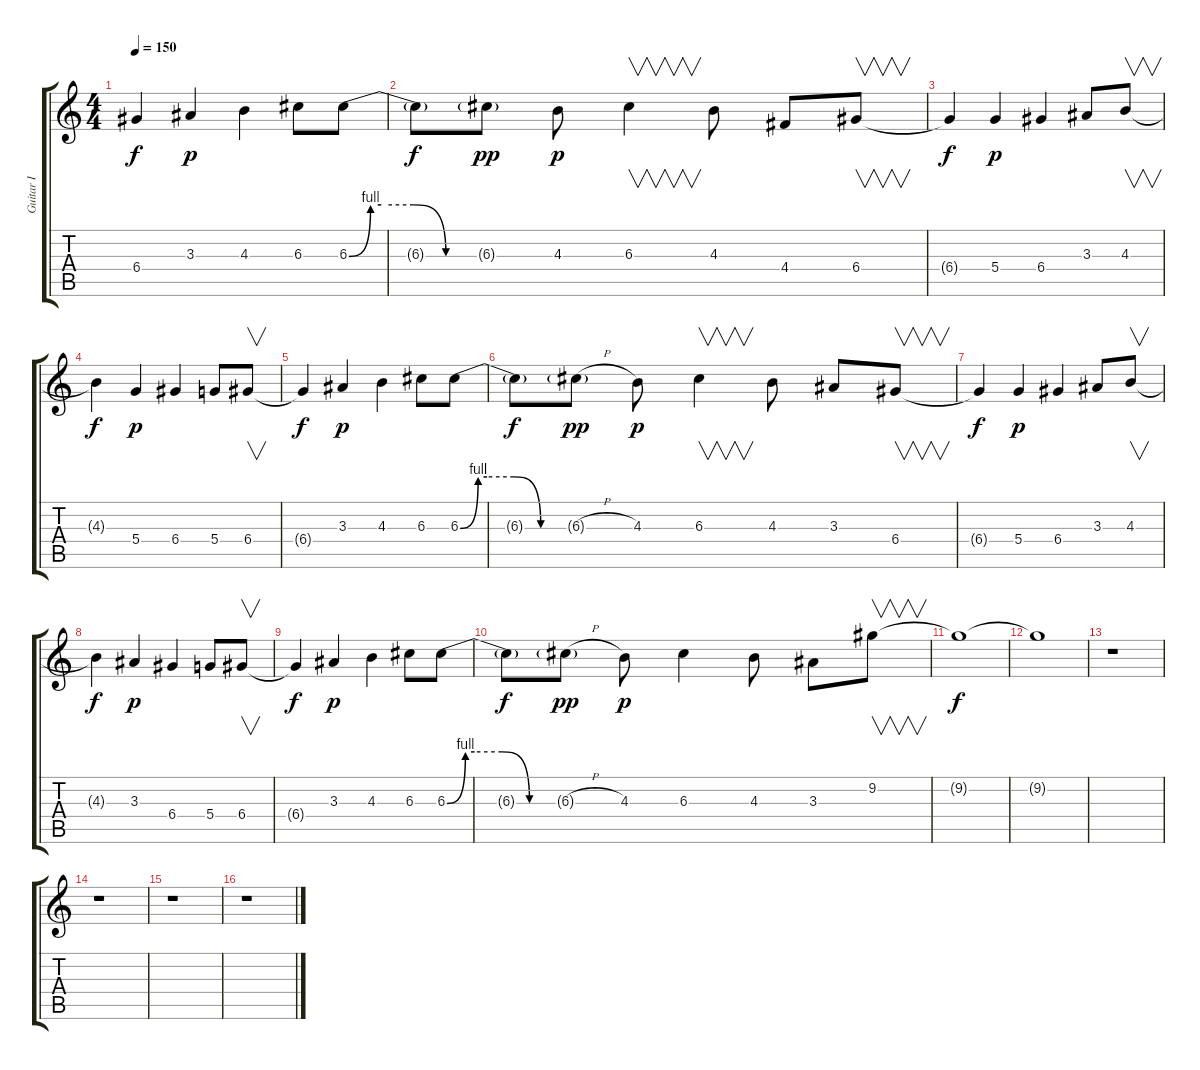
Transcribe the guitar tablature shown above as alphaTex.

\track ("Guitar I" "Guitar I") {instrument overdrivenguitar}
\staff {score tabs}
\tuning (E4 B3 G3 D3 A2 E2) {hide}
\ts (4 4)
\tempo 150
\clef g2
\ks c
6.4{t}.4{dy f} 3.3.4{dy p} 4.3.4 6.3.8 6.3{be (custom 0 0 10 4 15 4 30 4 45 0 60 0)}.8 |
6.3{t}.8{dy f} 6.3{g}.8{dy pp} 4.3.8{dy p} 6.3.4{v} 4.3.8 4.4.8 6.4.8{v} |
6.4{t}.4{dy f} 5.4.4{dy p} 6.4.4 3.3.8 4.3.8{v} |
4.3{t}.4{dy f} 5.4.4{dy p} 6.4.4 5.4.8 6.4.8{v} |
6.4{t}.4{dy f} 3.3.4{dy p} 4.3.4 6.3.8 6.3{be (custom 0 0 10 4 15 4 30 4 45 0 60 0)}.8 |
6.3{t}.8{dy f} 6.3{h g}.8{dy pp} 4.3.8{dy p} 6.3.4{v} 4.3.8 3.3.8 6.4.8{v} |
6.4{t}.4{dy f} 5.4.4{dy p} 6.4.4 3.3.8 4.3.8{v} |
4.3{t}.4{dy f} 3.3.4{dy p} 6.4.4 5.4.8 6.4.8{v} |
6.4{t}.4{dy f} 3.3.4{dy p} 4.3.4 6.3.8 6.3{be (custom 0 0 10 4 15 4 30 4 45 0 60 0)}.8 |
6.3{t}.8{dy f} 6.3{h g}.8{dy pp} 4.3.8{dy p} 6.3.4 4.3.8 3.3.8 9.2.8{v} |
9.2{t}.1{dy f} |
9.2{t}.1 |
r.1 |
r.1 |
r.1 |
r.1
